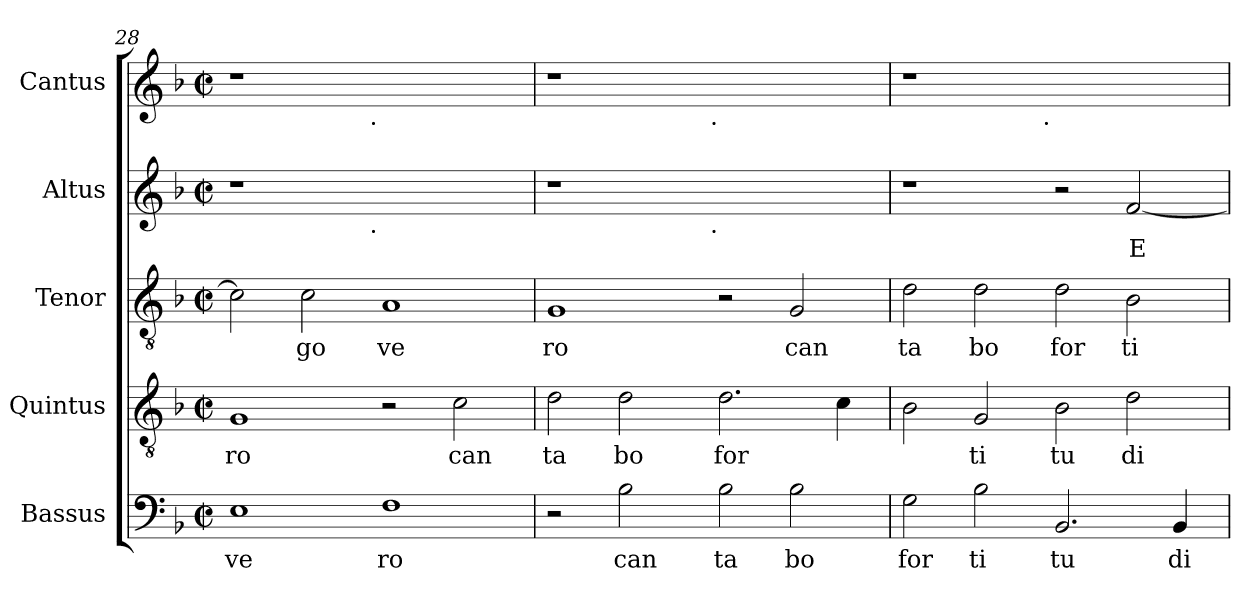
**kern	**text	**kern	**text	**kern	**text	**kern	**text	**kern
*part5	*part5	*part4	*part4	*part3	*part3	*part2	*part2	*part1
*staff5	*staff5	*staff4	*staff4	*staff3	*staff3	*staff2	*staff2	*staff1
*I"Bassus	*	*I"Quintus	*	*I"Tenor	*	*I"Altus	*	*I"Cantus
*clefF4	*	*clefGv2	*	*clefGv2	*	*clefG2	*	*clefG2
*k[b-]	*	*k[b-]	*	*k[b-]	*	*k[b-]	*	*k[b-]
*F:	*	*F:	*	*F:	*	*F:	*	*F:
*M2/2	*	*M2/2	*	*M2/2	*	*M2/2	*	*M2/2
*met(c|)	*	*met(c|)	*	*met(c|)	*	*met(c|)	*	*met(c|)
=28	=28	=28	=28	=28	=28	=28	=28	=28
!	!LO:LY:b:cj	!	!LO:LY:b:cj	!	!LO:LY:b:cj	!	!	!
*	*	*	*	*	*	*^	*	*^
1E	ve	1G	ro	2c\]	.	1r	2ryy	.	1r	2ryy
!	!	!	!	!	!LO:LY:b:cj	!	!	!	!	!
.	.	.	.	2c\	go	.	4...ryy	.	.	4...ryy
!	!	!	!	!	!	!	!	!	!	!LO:TX:b:t=.
!	!	!	!	!	!	!	!LO:TX:b:t=.	!	!	!
.	.	.	.	.	.	.	1ryy	.	.	1ryy
!	!LO:LY:b:cj	!	!	!	!LO:LY:b:cj	!	!	!	!	!
1F	ro	2r	.	1A	ve	1ryy	.	.	1ryy	.
!	!	!	!LO:LY:b:cj	!	!	!	!	!	!	!
.	.	2c\	can	.	.	.	.	.	.	.
.	.	.	.	.	.	.	32ryy	.	.	32ryy
=29	=29	=29	=29	=29	=29	=29	=29	=29	=29	=29
!	!	!	!LO:LY:b:cj	!	!LO:LY:b:cj	!	!	!	!	!
2r	.	2d\	ta	1G	ro	1r	2ryy	.	1r	2ryy
!	!LO:LY:b:cj	!	!LO:LY:b:cj	!	!	!	!	!	!	!
2B-\	can	2d\	bo	.	.	.	4ryy	.	.	4ryy
.	.	.	.	.	.	.	8...ryy	.	.	8...ryy
!	!	!	!	!	!	!	!	!	!	!LO:TX:b:t=.
!	!	!	!	!	!	!	!LO:TX:b:t=.	!	!	!
.	.	.	.	.	.	.	1ryy	.	.	1ryy
!	!LO:LY:b:cj	!	!LO:LY:b:cj	!	!	!	!	!	!	!
2B-\	ta	2.d\	for	2r	.	1ryy	.	.	1ryy	.
!	!LO:LY:b:cj	!	!	!	!LO:LY:b:cj	!	!	!	!	!
2B-\	bo	.	.	2G/	can	.	.	.	.	.
!	!	!	!LO:LY:b:cj	!	!	!	!	!	!	!
.	.	4c\	.	.	.	.	.	.	.	.
.	.	.	.	.	.	.	64ryy	.	.	64ryy
=30	=30	=30	=30	=30	=30	=30	=30	=30	=30	=30
!	!LO:LY:b:cj	!	!LO:LY:b:cj	!	!LO:LY:b:cj	!	!	!	!	!
*	*	*	*	*	*	*v	*v	*	*	*
2G\	for	2B-\	.	2d\	ta	1r	.	1r	2ryy
!	!LO:LY:b:cj	!	!LO:LY:b:cj	!	!LO:LY:b:cj	!	!	!	!
2B-\	ti	2G/	ti	2d\	bo	.	.	.	4...ryy
!	!	!	!	!	!	!	!	!	!LO:TX:b:t=.
.	.	.	.	.	.	.	.	.	1ryy
!	!LO:LY:b:cj	!	!LO:LY:b:cj	!	!LO:LY:b:cj	!	!	!	!
2.BB-/	tu	2B-\	tu	2d\	for	2r	.	1ryy	.
!	!	!	!LO:LY:b:cj	!	!LO:LY:b:cj	!	!LO:LY:b:cj	!	!
.	.	2d\	di	2B-\	ti	[>2f/	E-	.	.
!	!LO:LY:b:cj	!	!	!	!	!	!	!	!
4BB-/	di	.	.	.	.	.	.	.	.
.	.	.	.	.	.	.	.	.	32ryy
*	*	*	*	*	*	*	*	*v	*v
=	=	=	=	=	=	=	=	=
*-	*-	*-	*-	*-	*-	*-	*-	*-
